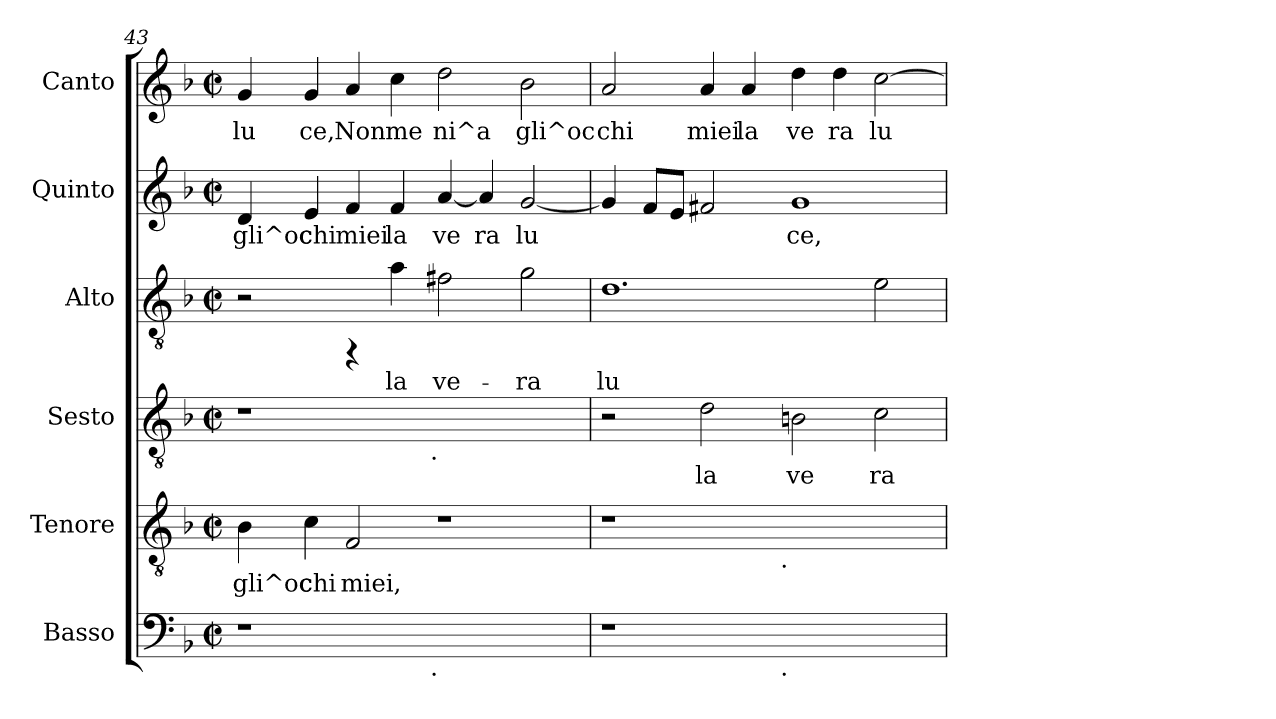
**kern	**kern	**text	**kern	**text	**kern	**text	**kern	**text	**kern	**text
*part6	*part5	*part5	*part4	*part4	*part3	*part3	*part2	*part2	*part1	*part1
*staff6	*staff5	*staff5	*staff4	*staff4	*staff3	*staff3	*staff2	*staff2	*staff1	*staff1
*I"Basso	*I"Tenore	*	*I"Sesto	*	*I"Alto	*	*I"Quinto	*	*I"Canto	*
*clefF4	*clefGv2	*	*clefGv2	*	*clefGv2	*	*clefG2	*	*clefG2	*
*ITrd-3c-5	*ITrd-3c-5	*	*ITrd-3c-5	*	*ITrd-3c-5	*	*ITrd-3c-5	*	*	*
*k[b-e-]	*k[b-e-]	*	*k[b-e-]	*	*k[b-e-]	*	*k[b-e-]	*	*k[b-]	*
*B-:	*B-:	*	*B-:	*	*B-:	*	*B-:	*	*F:	*
*M2/2	*M2/2	*	*M2/2	*	*M2/2	*	*M2/2	*	*M2/2	*
*met(c|)	*met(c|)	*	*met(c|)	*	*met(c|)	*	*met(c|)	*	*met(c|)	*
=43	=43	=43	=43	=43	=43	=43	=43	=43	=43	=43
!	!	!LO:LY:b:cj	!	!	!	!	!	!LO:LY:b:cj	!	!LO:LY:b:cj
*^	*	*	*^	*	*	*	*	*	*	*
1r	2ryy	4e-\	gli^oc	1r	2ryy	.	2r	.	4g/	gli^oc	4g/	lu
!	!	!	!LO:LY:b:cj	!	!	!	!	!	!	!LO:LY:b:cj	!	!LO:LY:b:cj
.	.	4f\	chi	.	.	.	.	.	4a/	chi	4g/	ce,
!	!	!	!LO:LY:b:cj	!	!	!	!	!	!	!LO:LY:b:cj	!	!LO:LY:b:cj
.	4ryy	2B-/	miei,	.	4ryy	.	4rFF	.	4b-/	miei	4a/	Non
!	!	!	!	!	!	!	!	!LO:LY:b:cj	!	!LO:LY:b:cj	!	!LO:LY:b:cj
.	8...ryy	.	.	.	8...ryy	.	4dd\	la	4b-/	la	4cc\	me
!	!	!	!	!	!LO:TX:b:t=.	!	!	!	!	!	!	!
!	!LO:TX:b:t=.	!	!	!	!	!	!	!	!	!	!	!
.	1ryy	.	.	.	1ryy	.	.	.	.	.	.	.
!	!	!	!	!	!	!	!	!LO:LY:b:cj	!	!LO:LY:b:cj	!	!LO:LY:b:cj
1ryy	.	1r	.	1ryy	.	.	2bn\	ve-	[>4dd/	ve	2dd\	ni^a
!	!	!	!	!	!	!	!	!	!	!LO:LY:b:cj	!	!
.	.	.	.	.	.	.	.	.	4dd/]	ra	.	.
!	!	!	!	!	!	!	!	!LO:LY:b:cj	!	!LO:LY:b:cj	!	!LO:LY:b:cj
.	.	.	.	.	.	.	2cc\	-ra	[<2cc/	lu	2b-\	gli^oc
.	64ryy	.	.	.	64ryy	.	.	.	.	.	.	.
=44	=44	=44	=44	=44	=44	=44	=44	=44	=44	=44	=44	=44
!	!	!	!	!	!	!	!	!LO:LY:b:cj	!	!LO:LY:b:cj	!	!LO:LY:b:cj
*	*	*^	*	*v	*v	*	*	*	*	*	*	*
1r	2ryy	1r	2ryy	.	2r	.	1.g	lu-	4cc/]	.	2a/	chi
!	!	!	!	!	!	!	!	!	!	!LO:LY:b:cj	!	!
.	.	.	.	.	.	.	.	.	8b-/L	.	.	.
!	!	!	!	!	!	!	!	!	!	!LO:LY:b:cj	!	!
.	.	.	.	.	.	.	.	.	8a/J	.	.	.
!	!	!	!	!	!	!LO:LY:b:cj	!	!	!	!LO:LY:b:cj	!	!LO:LY:b:cj
.	4...ryy	.	4...ryy	.	2g\	la	.	.	2bn/	.	4a/	miei
!	!	!	!	!	!	!	!	!	!	!	!	!LO:LY:b:cj
.	.	.	.	.	.	.	.	.	.	.	4a/	la
!	!	!	!LO:TX:b:t=.	!	!	!	!	!	!	!	!	!
!	!LO:TX:b:t=.	!	!	!	!	!	!	!	!	!	!	!
.	1ryy	.	1ryy	.	.	.	.	.	.	.	.	.
!	!	!	!	!	!	!LO:LY:b:cj	!	!	!	!LO:LY:b:cj	!	!LO:LY:b:cj
1ryy	.	1ryy	.	.	2en\	ve	.	.	1cc	ce,	4dd\	ve
!	!	!	!	!	!	!	!	!	!	!	!	!LO:LY:b:cj
.	.	.	.	.	.	.	.	.	.	.	4dd\	ra
!	!	!	!	!	!	!LO:LY:b:cj	!	!LO:LY:b:cj	!	!	!	!LO:LY:b:cj
.	.	.	.	.	2f\	ra	2a\	--	.	.	[>2cc\	lu
.	32ryy	.	32ryy	.	.	.	.	.	.	.	.	.
*v	*v	*	*	*	*	*	*	*	*	*	*	*
*	*v	*v	*	*	*	*	*	*	*	*	*
=	=	=	=	=	=	=	=	=	=	=
*-	*-	*-	*-	*-	*-	*-	*-	*-	*-	*-
